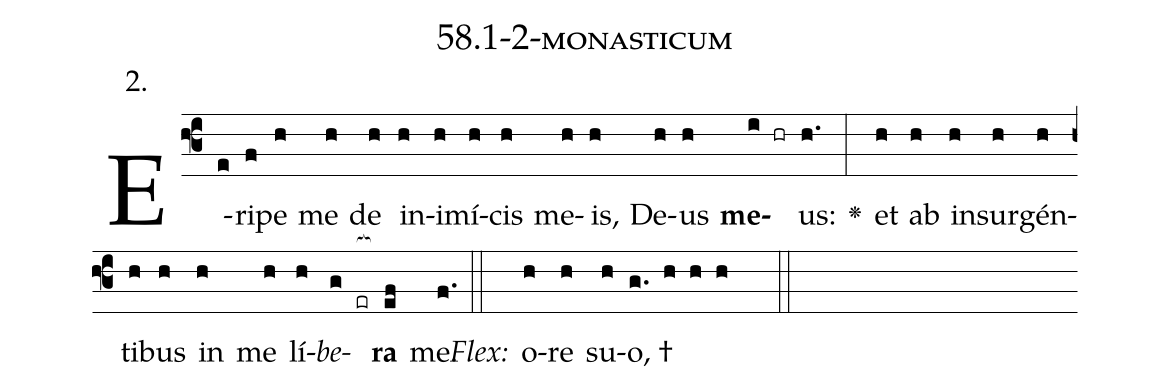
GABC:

name: 58.1-2-monasticum;
annotation: 2.;
%%
(f3)E(e)ri(f)pe(h) me(h) de(h) in(h)i(h)mí(h)cis(h) me(h)is,(h) De(h)us(h) <b>me</b>(i hr)us:(h.) <v>\greheightstar</v>(:) et(h) ab(h) in(h)sur(h)gén(h)ti(h)bus(h) in(h) me(h) lí(h)<i>be</i>(g er[ocb:1{])<b>ra</b>(ef[ocb:0}]) me.(f.) (::)
<i>Flex:</i>()  o(h)re(h) su(h)o, †(g. h h h  ::)

%E(h) u(h) o(h) u(g) a(ef) e.(f.) (::)
